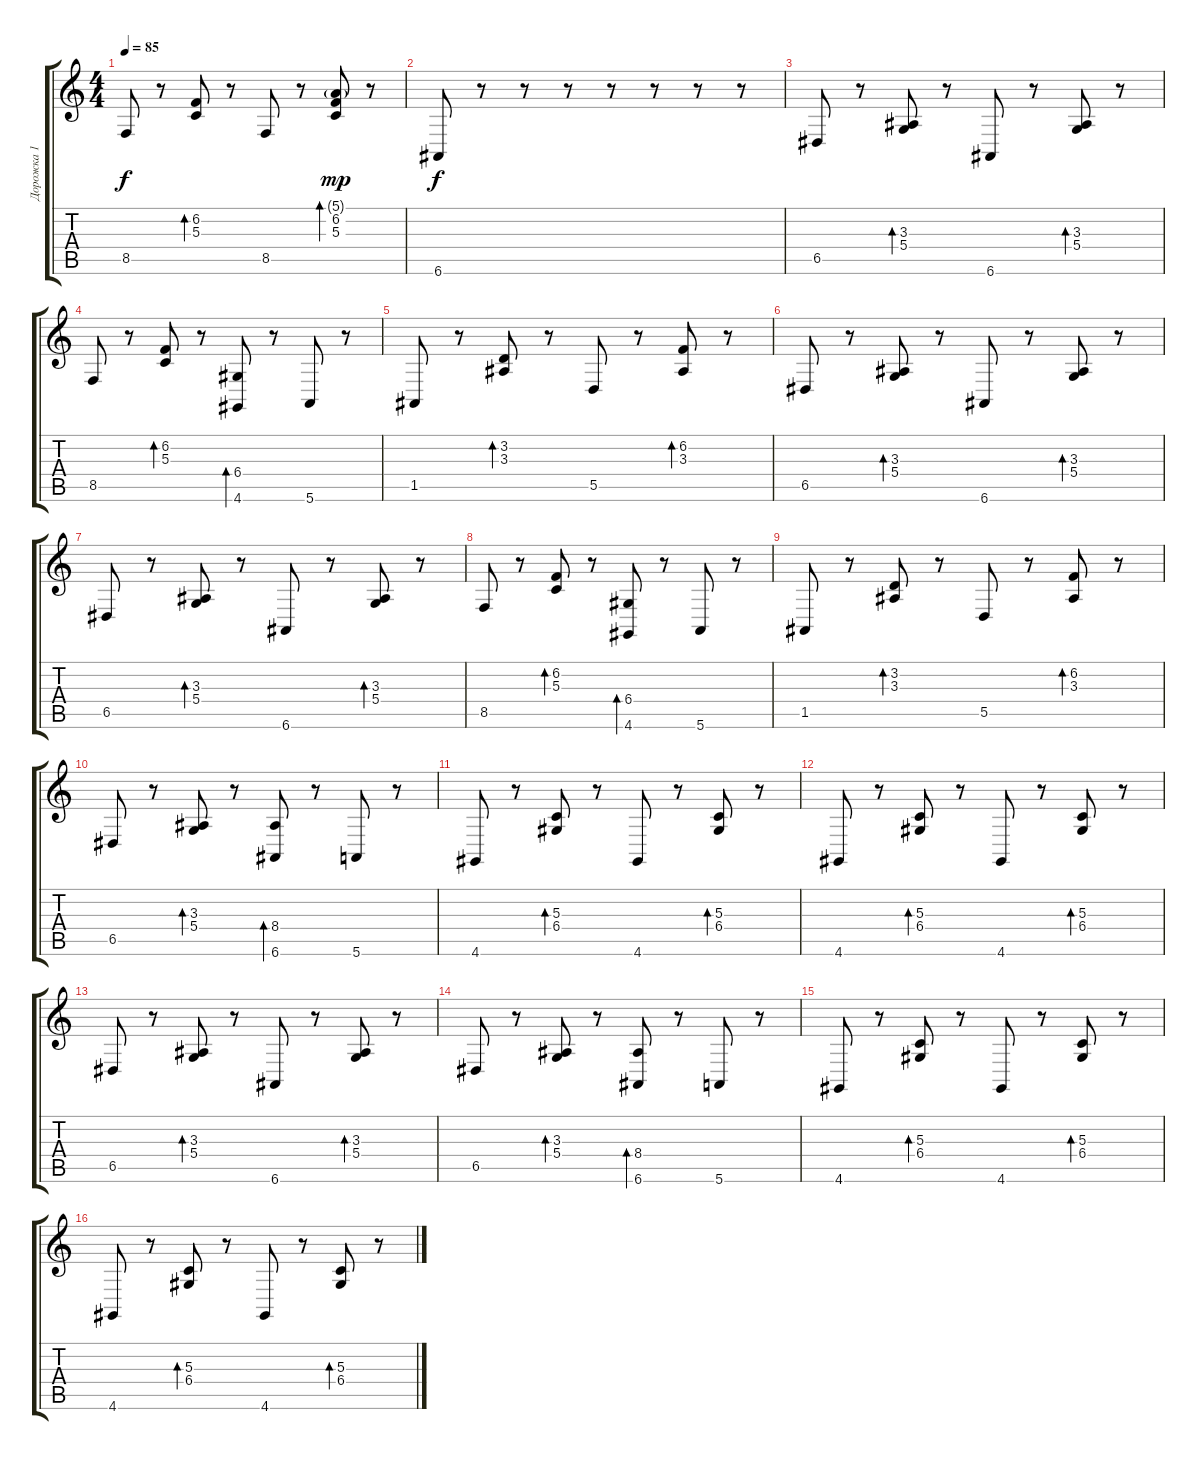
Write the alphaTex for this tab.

\track ("Дорожка 1" "Дорожка 1") {instrument pizzicatostrings}
\staff {score tabs}
\tuning (E4 B3 G3 D3 A2 E2) {hide}
\ts (4 4)
\tempo 85
\clef g2
\ks c
8.5.8{dy f} r.8 (6.2 5.3).8{bd 60} r.8 8.5.8 r.8 (5.1{g} 6.2 5.3).8{bd 60 dy mp} r.8 |
6.6.8{dy f} r.8 r.8 r.8 r.8 r.8 r.8 r.8 |
6.5.8 r.8 (3.3 5.4).8{bd 60} r.8 6.6.8 r.8 (3.3 5.4).8{bd 60} r.8 |
8.5.8 r.8 (6.2 5.3).8{bd 60} r.8 (6.4 4.6).8{bd 60} r.8 5.6.8 r.8 |
1.5.8 r.8 (3.2 3.3).8{bd 60} r.8 5.5.8 r.8 (6.2 3.3).8{bd 60} r.8 |
6.5.8 r.8 (3.3 5.4).8{bd 60} r.8 6.6.8 r.8 (3.3 5.4).8{bd 60} r.8 |
6.5.8 r.8 (3.3 5.4).8{bd 60} r.8 6.6.8 r.8 (3.3 5.4).8{bd 60} r.8 |
8.5.8 r.8 (6.2 5.3).8{bd 60} r.8 (6.4 4.6).8{bd 60} r.8 5.6.8 r.8 |
1.5.8 r.8 (3.2 3.3).8{bd 60} r.8 5.5.8 r.8 (6.2 3.3).8{bd 60} r.8 |
6.5.8 r.8 (3.3 5.4).8{bd 60} r.8 (8.4 6.6).8{bd 60} r.8 5.6.8 r.8 |
4.6.8 r.8 (5.3 6.4).8{bd 60} r.8 4.6.8 r.8 (5.3 6.4).8{bd 60} r.8 |
4.6.8 r.8 (5.3 6.4).8{bd 60} r.8 4.6.8 r.8 (5.3 6.4).8{bd 60} r.8 |
6.5.8 r.8 (3.3 5.4).8{bd 60} r.8 6.6.8 r.8 (3.3 5.4).8{bd 60} r.8 |
6.5.8 r.8 (3.3 5.4).8{bd 60} r.8 (8.4 6.6).8{bd 60} r.8 5.6.8 r.8 |
4.6.8 r.8 (5.3 6.4).8{bd 60} r.8 4.6.8 r.8 (5.3 6.4).8{bd 60} r.8 |
4.6.8 r.8 (5.3 6.4).8{bd 60} r.8 4.6.8 r.8 (5.3 6.4).8{bd 60} r.8
